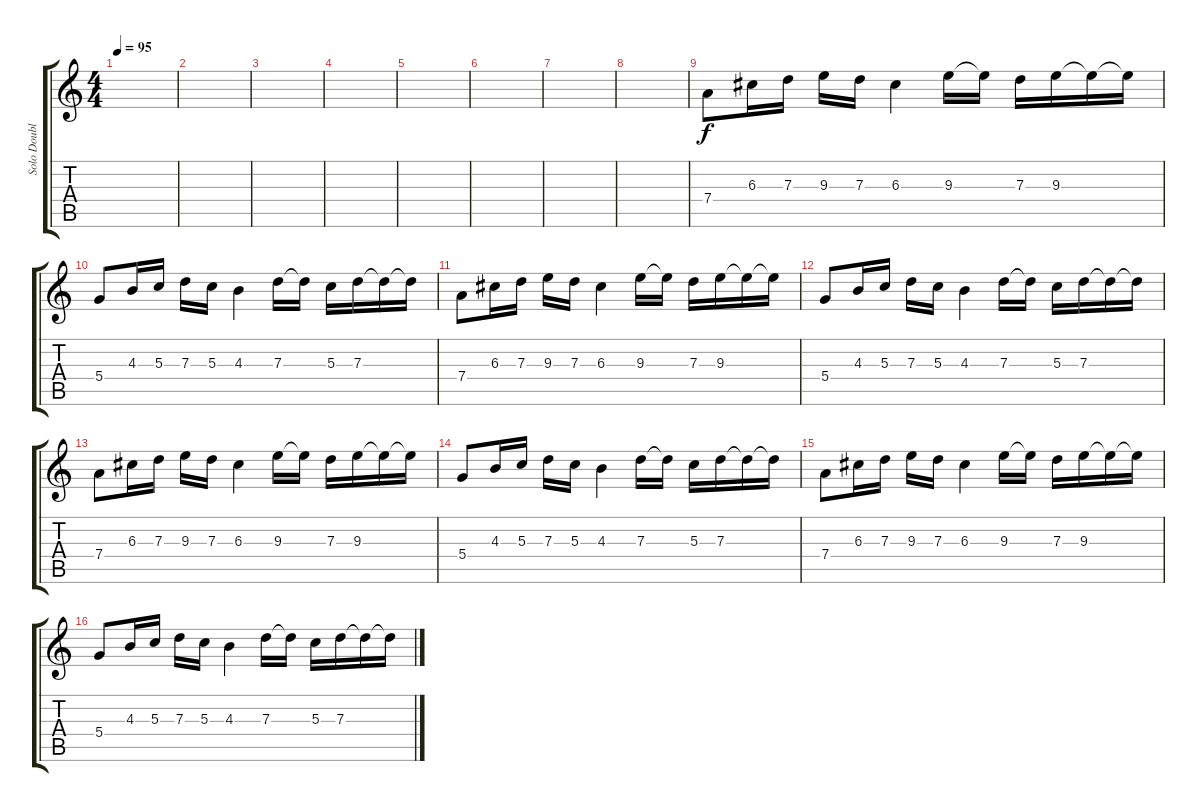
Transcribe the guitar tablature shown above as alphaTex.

\track ("Solo Double Up" "Solo Doubl") {instrument overdrivenguitar}
\staff {score tabs}
\tuning (E4 B3 G3 D3 A2 E2) {hide}
\ts (4 4)
\tempo 95
\clef g2
\ks c
|
|
|
|
|
|
|
|
7.4.8 6.3.16 7.3.16 9.3.16 7.3.16 6.3.4 9.3.16 9.3{t}.16 7.3.16 9.3.16 9.3{t}.16 9.3{t}.16 |
5.4.8 4.3.16 5.3.16 7.3.16 5.3.16 4.3.4 7.3.16 7.3{t}.16 5.3.16 7.3.16 7.3{t}.16 7.3{t}.16 |
7.4.8 6.3.16 7.3.16 9.3.16 7.3.16 6.3.4 9.3.16 9.3{t}.16 7.3.16 9.3.16 9.3{t}.16 9.3{t}.16 |
5.4.8 4.3.16 5.3.16 7.3.16 5.3.16 4.3.4 7.3.16 7.3{t}.16 5.3.16 7.3.16 7.3{t}.16 7.3{t}.16 |
7.4.8 6.3.16 7.3.16 9.3.16 7.3.16 6.3.4 9.3.16 9.3{t}.16 7.3.16 9.3.16 9.3{t}.16 9.3{t}.16 |
5.4.8 4.3.16 5.3.16 7.3.16 5.3.16 4.3.4 7.3.16 7.3{t}.16 5.3.16 7.3.16 7.3{t}.16 7.3{t}.16 |
7.4.8 6.3.16 7.3.16 9.3.16 7.3.16 6.3.4 9.3.16 9.3{t}.16 7.3.16 9.3.16 9.3{t}.16 9.3{t}.16 |
5.4.8 4.3.16 5.3.16 7.3.16 5.3.16 4.3.4 7.3.16 7.3{t}.16 5.3.16 7.3.16 7.3{t}.16 7.3{t}.16
